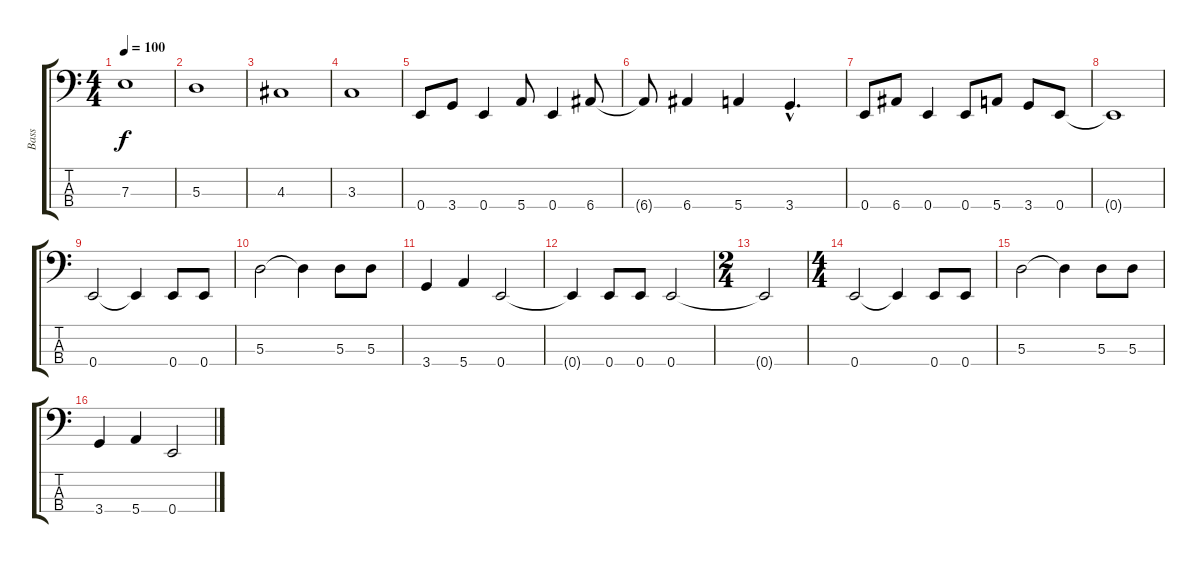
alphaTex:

\track ("Bass" "Bass") {instrument electricbasspick}
\staff {score tabs}
\tuning (G2 D2 A1 E1) {hide}
\ts (4 4)
\tempo 100
\clef f4
\ks c
7.3.1{dy f} |
5.3.1 |
4.3.1 |
3.3.1 |
0.4.8 3.4.8 0.4.4 5.4.8 0.4.4 6.4.8 |
6.4{t}.8 6.4.4 5.4.4 3.4{hac}.4{d} |
0.4.8 6.4.8 0.4.4 0.4.8 5.4.8 3.4.8 0.4.8 |
0.4{t}.1 |
0.4.2 0.4{t}.4 0.4.8 0.4.8 |
5.3.2 5.3{t}.4 5.3.8 5.3.8 |
3.4.4 5.4.4 0.4.2 |
0.4{t}.4 0.4.8 0.4.8 0.4.2 |
\ts (2 4)
0.4{t}.2 |
\ts (4 4)
0.4.2 0.4{t}.4 0.4.8 0.4.8 |
5.3.2 5.3{t}.4 5.3.8 5.3.8 |
3.4.4 5.4.4 0.4.2
